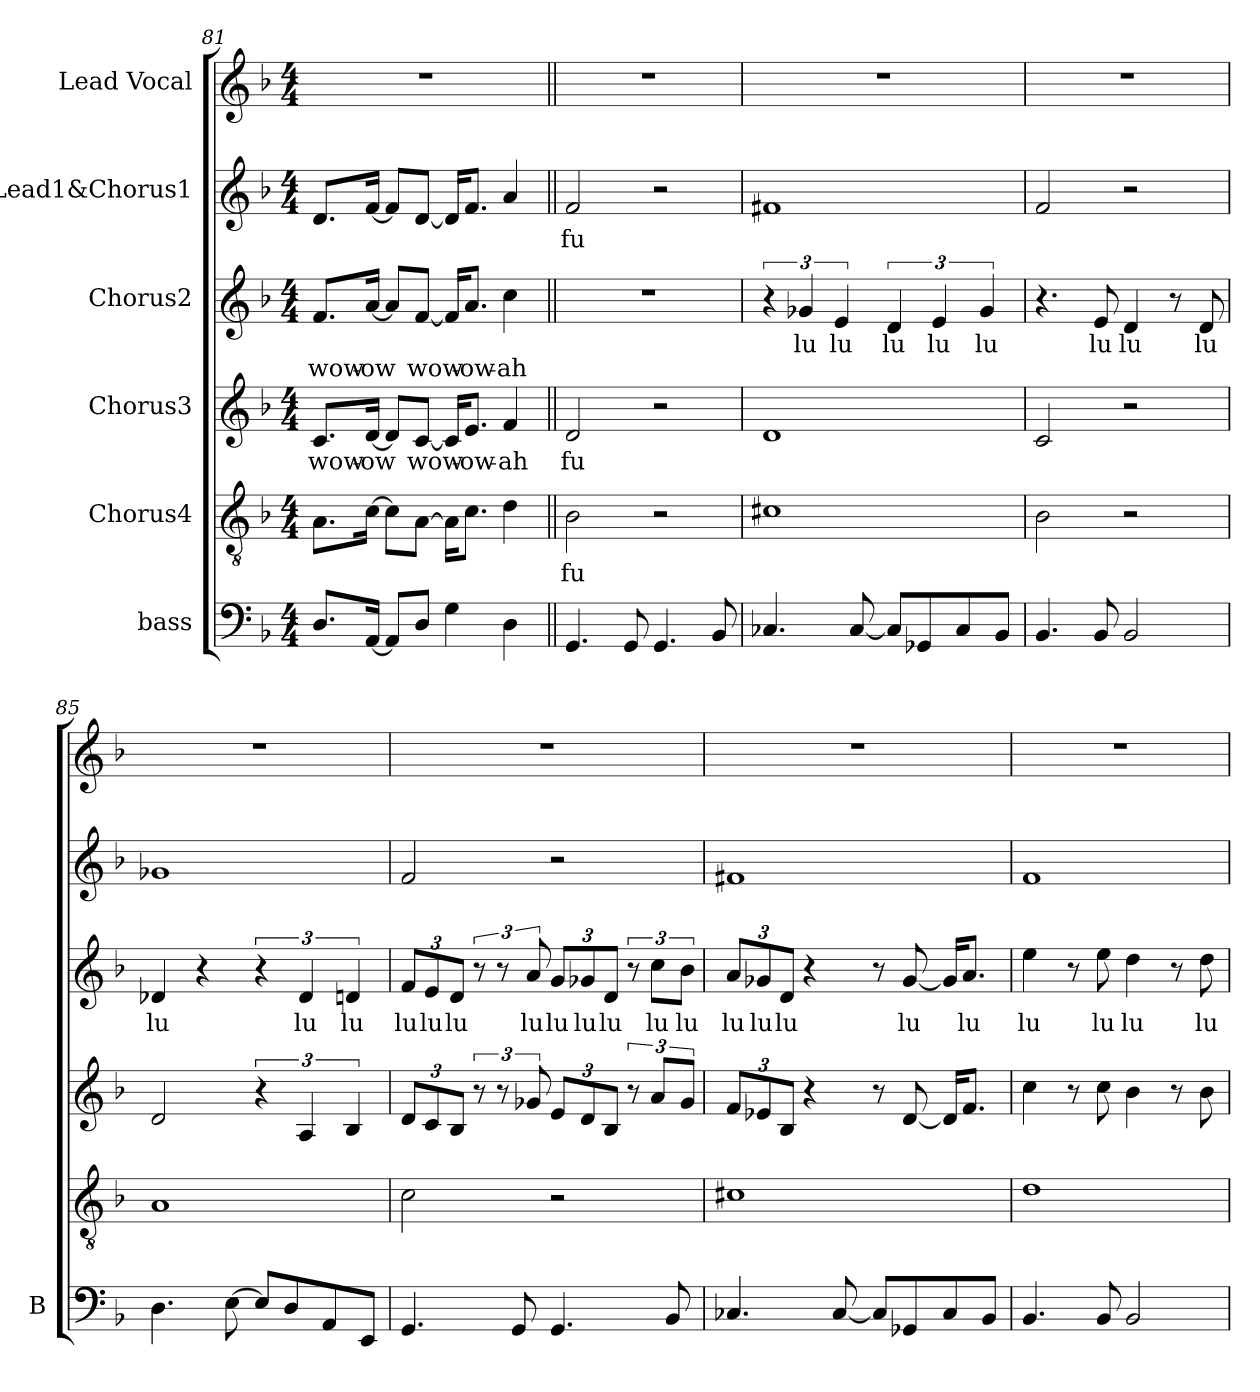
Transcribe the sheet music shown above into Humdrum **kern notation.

**kern	**kern	**text	**kern	**text	**kern	**text	**text	**kern	**text	**kern
*part6	*part5	*part5	*part4	*part4	*part3	*part3	*part3	*part2	*part2	*part1
*staff6	*staff5	*staff5	*staff4	*staff4	*staff3	*staff3	*staff3	*staff2	*staff2	*staff1
*I"bass	*I"Chorus4	*	*I"Chorus3	*	*I"Chorus2	*	*	*I"Lead1&amp;Chorus1	*	*I"Lead Vocal
*I'B	*	*	*	*	*	*	*	*	*	*
*clefF4	*clefGv2	*	*clefG2	*	*clefG2	*	*	*clefG2	*	*clefG2
*k[b-]	*k[b-]	*	*k[b-]	*	*k[b-]	*	*	*k[b-]	*	*k[b-]
*M4/4	*M4/4	*	*M4/4	*	*M4/4	*	*	*M4/4	*	*M4/4
=81	=81	=81	=81	=81	=81	=81	=81	=81	=81	=81
8.DL	8.AL	.	8.cL	wow-	8.fL	.	wow-	8.dL	.	1r
[16AAJk	[16cJk	.	[16dJk	-ow	[16aJk	.	-ow	[16fJk	.	.
8AAL]	8cL]	.	8dL]	.	8aL]	.	.	8fL]	.	.
8DJ	[8AJ	.	[8cJ	wow-	[8fJ	.	wow-	[8dJ	.	.
4G	16AKL]	.	16cKL]	.	16fKL]	.	.	16dKL]	.	.
.	8.cJ	.	8.eJ	-ow-	8.aJ	.	-ow-	8.fJ	.	.
4D	4d	.	4f	-ah	4cc	.	-ah	4a	.	.
=82||	=82||	=82||	=82||	=82||	=82||	=82||	=82||	=82||	=82||	=82||
4.GG	2B-	fu	2d	fu	1r	.	.	2f	fu	1r
8GG	.	.	.	.	.	.	.	.	.	.
4.GG	2r	.	2r	.	.	.	.	2r	.	.
8BB-	.	.	.	.	.	.	.	.	.	.
=83	=83	=83	=83	=83	=83	=83	=83	=83	=83	=83
4.C-X	1c#X	.	1d	.	6r	.	.	1f#X	.	1r
.	.	.	.	.	6g-X	lu	.	.	.	.
.	.	.	.	.	6e	lu	.	.	.	.
[8C-	.	.	.	.	.	.	.	.	.	.
8C-L]	.	.	.	.	6d	lu	.	.	.	.
8GG-X	.	.	.	.	.	.	.	.	.	.
.	.	.	.	.	6e	lu	.	.	.	.
8C-	.	.	.	.	.	.	.	.	.	.
.	.	.	.	.	6g-	lu	.	.	.	.
8BB-J	.	.	.	.	.	.	.	.	.	.
=84	=84	=84	=84	=84	=84	=84	=84	=84	=84	=84
4.BB-	2B-	.	2c	.	4.r	.	.	2f	.	1r
8BB-	.	.	.	.	8e	lu	.	.	.	.
2BB-	2r	.	2r	.	4d	lu	.	2r	.	.
.	.	.	.	.	8r	.	.	.	.	.
.	.	.	.	.	8d	lu	.	.	.	.
=85	=85	=85	=85	=85	=85	=85	=85	=85	=85	=85
4.D	1A	.	2d	.	4d-X	lu	.	1g-X	.	1r
.	.	.	.	.	4r	.	.	.	.	.
[8E	.	.	.	.	.	.	.	.	.	.
8EL]	.	.	6r	.	6r	.	.	.	.	.
8D	.	.	.	.	.	.	.	.	.	.
.	.	.	6A	.	6d-	lu	.	.	.	.
8AA	.	.	.	.	.	.	.	.	.	.
.	.	.	6B-	.	6dn	lu	.	.	.	.
8EEJ	.	.	.	.	.	.	.	.	.	.
=86	=86	=86	=86	=86	=86	=86	=86	=86	=86	=86
4.GG	2c	.	12dL	.	12fL	lu	.	2f	.	1r
.	.	.	12c	.	12e	lu	.	.	.	.
.	.	.	12B-J	.	12dJ	lu	.	.	.	.
.	.	.	12r	.	12r	.	.	.	.	.
.	.	.	12r	.	12r	.	.	.	.	.
8GG	.	.	.	.	.	.	.	.	.	.
.	.	.	12g-X	.	12a	lu	.	.	.	.
4.GG	2r	.	12eL	.	12gL	lu	.	2r	.	.
.	.	.	12d	.	12g-X	lu	.	.	.	.
.	.	.	12B-J	.	12dJ	lu	.	.	.	.
.	.	.	12r	.	12r	.	.	.	.	.
.	.	.	12aL	.	12ccL	lu	.	.	.	.
8BB-	.	.	.	.	.	.	.	.	.	.
.	.	.	12g-J	.	12b-J	lu	.	.	.	.
=87	=87	=87	=87	=87	=87	=87	=87	=87	=87	=87
4.C-X	1c#X	.	12fL	.	12aL	lu	.	1f#X	.	1r
.	.	.	12e-X	.	12g-X	lu	.	.	.	.
.	.	.	12B-J	.	12dJ	lu	.	.	.	.
.	.	.	4r	.	4r	.	.	.	.	.
[8C-	.	.	.	.	.	.	.	.	.	.
8C-L]	.	.	8r	.	8r	.	.	.	.	.
8GG-X	.	.	[8d	.	[8g-	lu	.	.	.	.
8C-	.	.	16dKL]	.	16g-KL]	.	.	.	.	.
.	.	.	8.fJ	.	8.aJ	lu	.	.	.	.
8BB-J	.	.	.	.	.	.	.	.	.	.
=88	=88	=88	=88	=88	=88	=88	=88	=88	=88	=88
4.BB-	1d	.	4cc	.	4ee	lu	.	1f	.	1r
.	.	.	8r	.	8r	.	.	.	.	.
8BB-	.	.	8cc	.	8ee	lu	.	.	.	.
2BB-	.	.	4b-	.	4dd	lu	.	.	.	.
.	.	.	8r	.	8r	.	.	.	.	.
.	.	.	8b-	.	8dd	lu	.	.	.	.
=	=	=	=	=	=	=	=	=	=	=
*-	*-	*-	*-	*-	*-	*-	*-	*-	*-	*-
